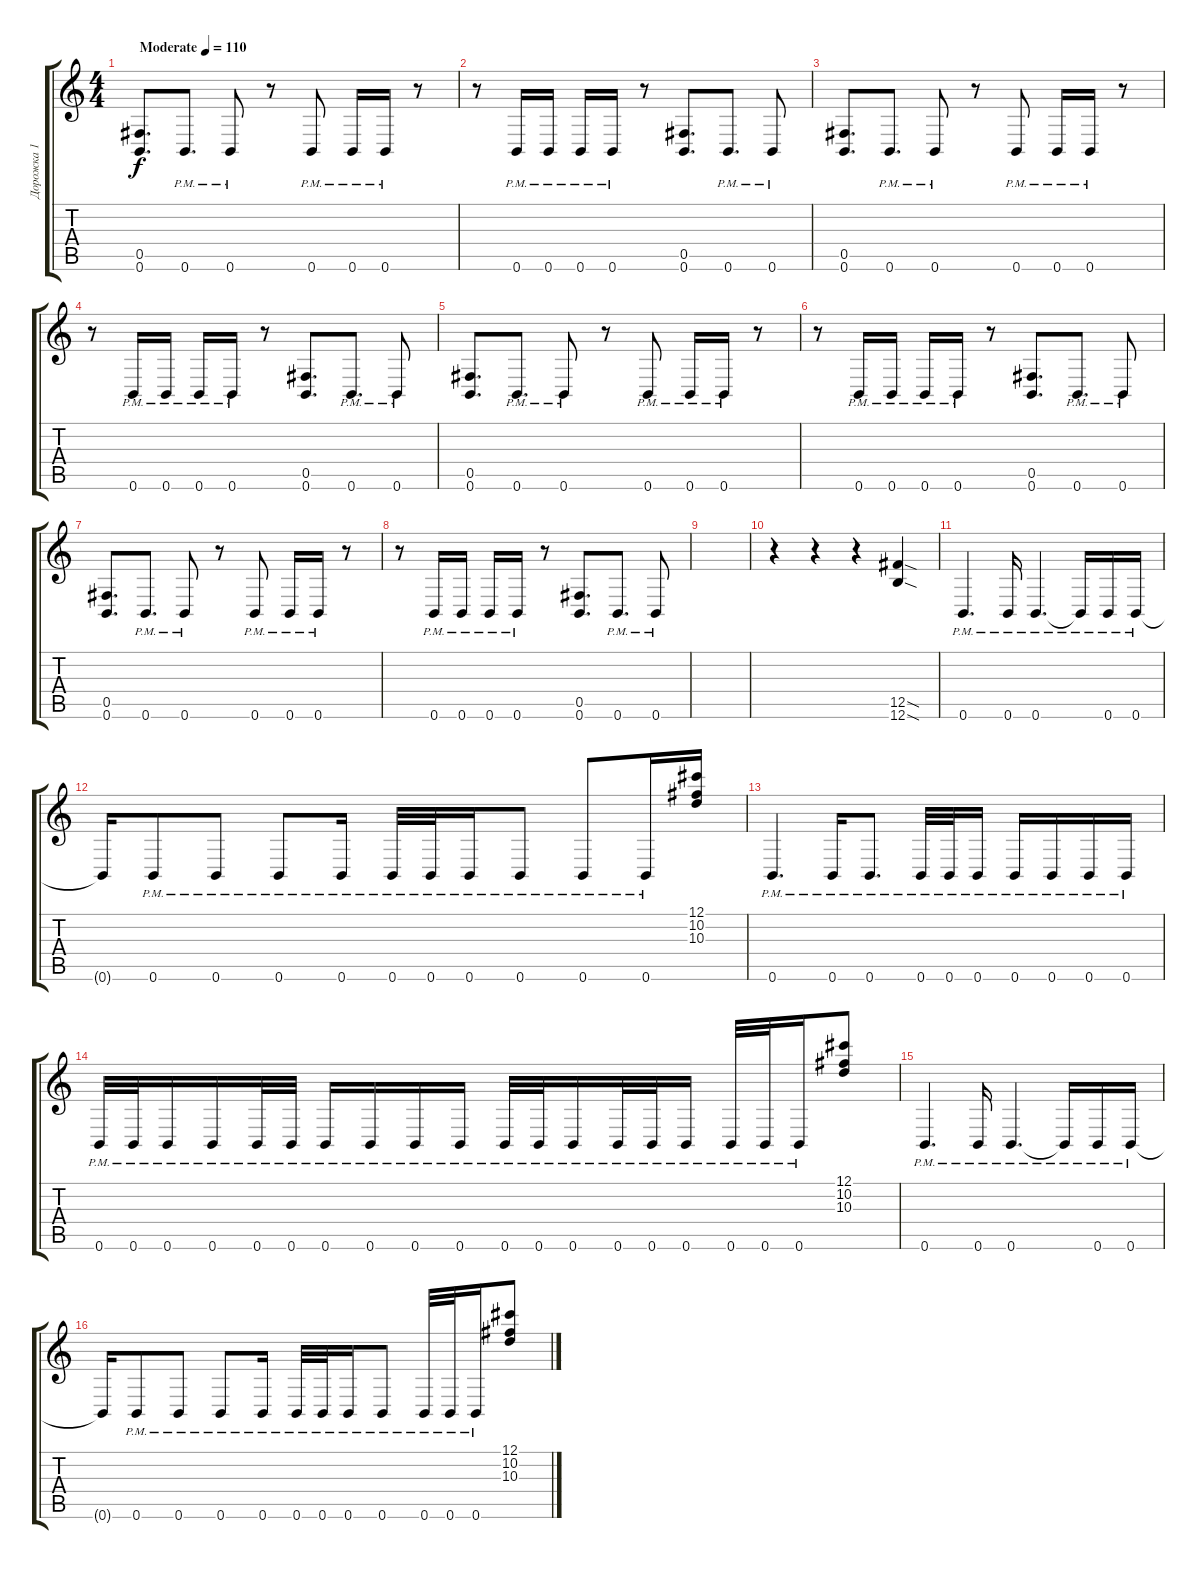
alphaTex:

\track ("Дорожка 1" "Дорожка 1") {instrument distortionguitar}
\staff {score tabs}
\tuning (Db4 Ab3 E3 B2 Gb2 B1) {hide}
\ts (4 4)
\tempo (110 "Moderate")
\clef g2
\ks c
(0.5 0.6).8{d dy f instrument distortionguitar} 0.6{pm}.8{d} 0.6{pm}.8 r.8 0.6{pm}.8 0.6{pm}.16 0.6{pm}.16 r.8 |
r.8 0.6{pm}.16 0.6{pm}.16 0.6{pm}.16 0.6{pm}.16 r.8 (0.5 0.6).8{d} 0.6{pm}.8{d} 0.6{pm}.8 |
(0.5 0.6).8{d} 0.6{pm}.8{d} 0.6{pm}.8 r.8 0.6{pm}.8 0.6{pm}.16 0.6{pm}.16 r.8 |
r.8 0.6{pm}.16 0.6{pm}.16 0.6{pm}.16 0.6{pm}.16 r.8 (0.5 0.6).8{d} 0.6{pm}.8{d} 0.6{pm}.8 |
(0.5 0.6).8{d} 0.6{pm}.8{d} 0.6{pm}.8 r.8 0.6{pm}.8 0.6{pm}.16 0.6{pm}.16 r.8 |
r.8 0.6{pm}.16 0.6{pm}.16 0.6{pm}.16 0.6{pm}.16 r.8 (0.5 0.6).8{d} 0.6{pm}.8{d} 0.6{pm}.8 |
(0.5 0.6).8{d} 0.6{pm}.8{d} 0.6{pm}.8 r.8 0.6{pm}.8 0.6{pm}.16 0.6{pm}.16 r.8 |
r.8 0.6{pm}.16 0.6{pm}.16 0.6{pm}.16 0.6{pm}.16 r.8 (0.5 0.6).8{d} 0.6{pm}.8{d} 0.6{pm}.8 |
|
r.4 r.4 r.4 (12.5{sod} 12.6{sod}).4 |
0.6{pm}.4{d} 0.6{pm}.16 0.6{pm}.4{d} 0.6{pm t}.16 0.6{pm}.16 0.6{pm}.16 |
0.6{t}.16 0.6{pm}.8 0.6{pm}.8 0.6{pm}.8 0.6{pm}.16 0.6{pm}.32 0.6{pm}.32 0.6{pm}.16 0.6{pm}.8 0.6{pm}.8 0.6{pm}.16 (12.1 10.2 10.3).16 |
0.6{pm}.4{d} 0.6{pm}.16 0.6{pm}.8{d} 0.6{pm}.32 0.6{pm}.32 0.6{pm}.16 0.6{pm}.16 0.6{pm}.16 0.6{pm}.16 0.6{pm}.16 |
0.6{pm}.32 0.6{pm}.32 0.6{pm}.16 0.6{pm}.16 0.6{pm}.32 0.6{pm}.32 0.6{pm}.16 0.6{pm}.16 0.6{pm}.16 0.6{pm}.16 0.6{pm}.32 0.6{pm}.32 0.6{pm}.16 0.6{pm}.32 0.6{pm}.32 0.6{pm}.16 0.6{pm}.32 0.6{pm}.32 0.6{pm}.16 (12.1 10.2 10.3).8 |
0.6{pm}.4{d} 0.6{pm}.16 0.6{pm}.4{d} 0.6{pm t}.16 0.6{pm}.16 0.6{pm}.16 |
0.6{t}.16 0.6{pm}.8 0.6{pm}.8 0.6{pm}.8 0.6{pm}.16 0.6{pm}.32 0.6{pm}.32 0.6{pm}.16 0.6{pm}.8 0.6{pm}.32 0.6{pm}.32 0.6{pm}.16 (12.1 10.2 10.3).8
